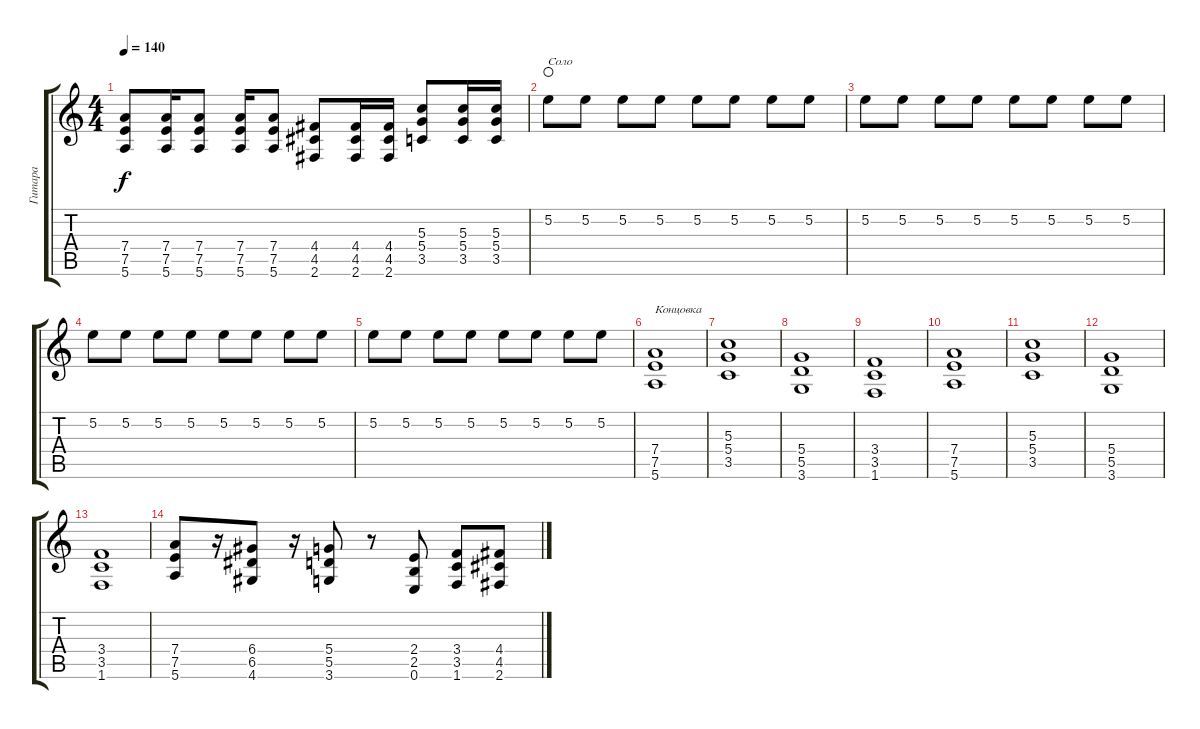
\track ("Гитара" "Гитара") {instrument distortionguitar}
\staff {score tabs}
\tuning (E4 B3 G3 D3 A2 E2) {hide}
\ts (4 4)
\tempo 140
\clef g2
\ks c
(7.4 7.5 5.6).8{dy f} (7.4 7.5 5.6).16 (7.4 7.5 5.6).8 (7.4 7.5 5.6).16 (7.4 7.5 5.6).8 (4.4 4.5 2.6).8 (4.4 4.5 2.6).16 (4.4 4.5 2.6).16 (5.3 5.4 3.5).8 (5.3 5.4 3.5).16 (5.3 5.4 3.5).16 |
5.2.8{txt "Соло" waho} 5.2.8 5.2.8 5.2.8 5.2.8 5.2.8 5.2.8 5.2.8 |
5.2.8 5.2.8 5.2.8 5.2.8 5.2.8 5.2.8 5.2.8 5.2.8 |
5.2.8 5.2.8 5.2.8 5.2.8 5.2.8 5.2.8 5.2.8 5.2.8 |
5.2.8 5.2.8 5.2.8 5.2.8 5.2.8 5.2.8 5.2.8 5.2.8 |
(7.4 7.5 5.6).1{txt "Концовка"} |
(5.3 5.4 3.5).1 |
(5.4 5.5 3.6).1 |
(3.4 3.5 1.6).1 |
(7.4 7.5 5.6).1 |
(5.3 5.4 3.5).1 |
(5.4 5.5 3.6).1 |
(3.4 3.5 1.6).1 |
(7.4 7.5 5.6).8 r.16 (6.4 6.5 4.6).8 r.16 (5.4 5.5 3.6).8 r.8 (2.4 2.5 0.6).8 (3.4 3.5 1.6).8 (4.4 4.5 2.6).8
